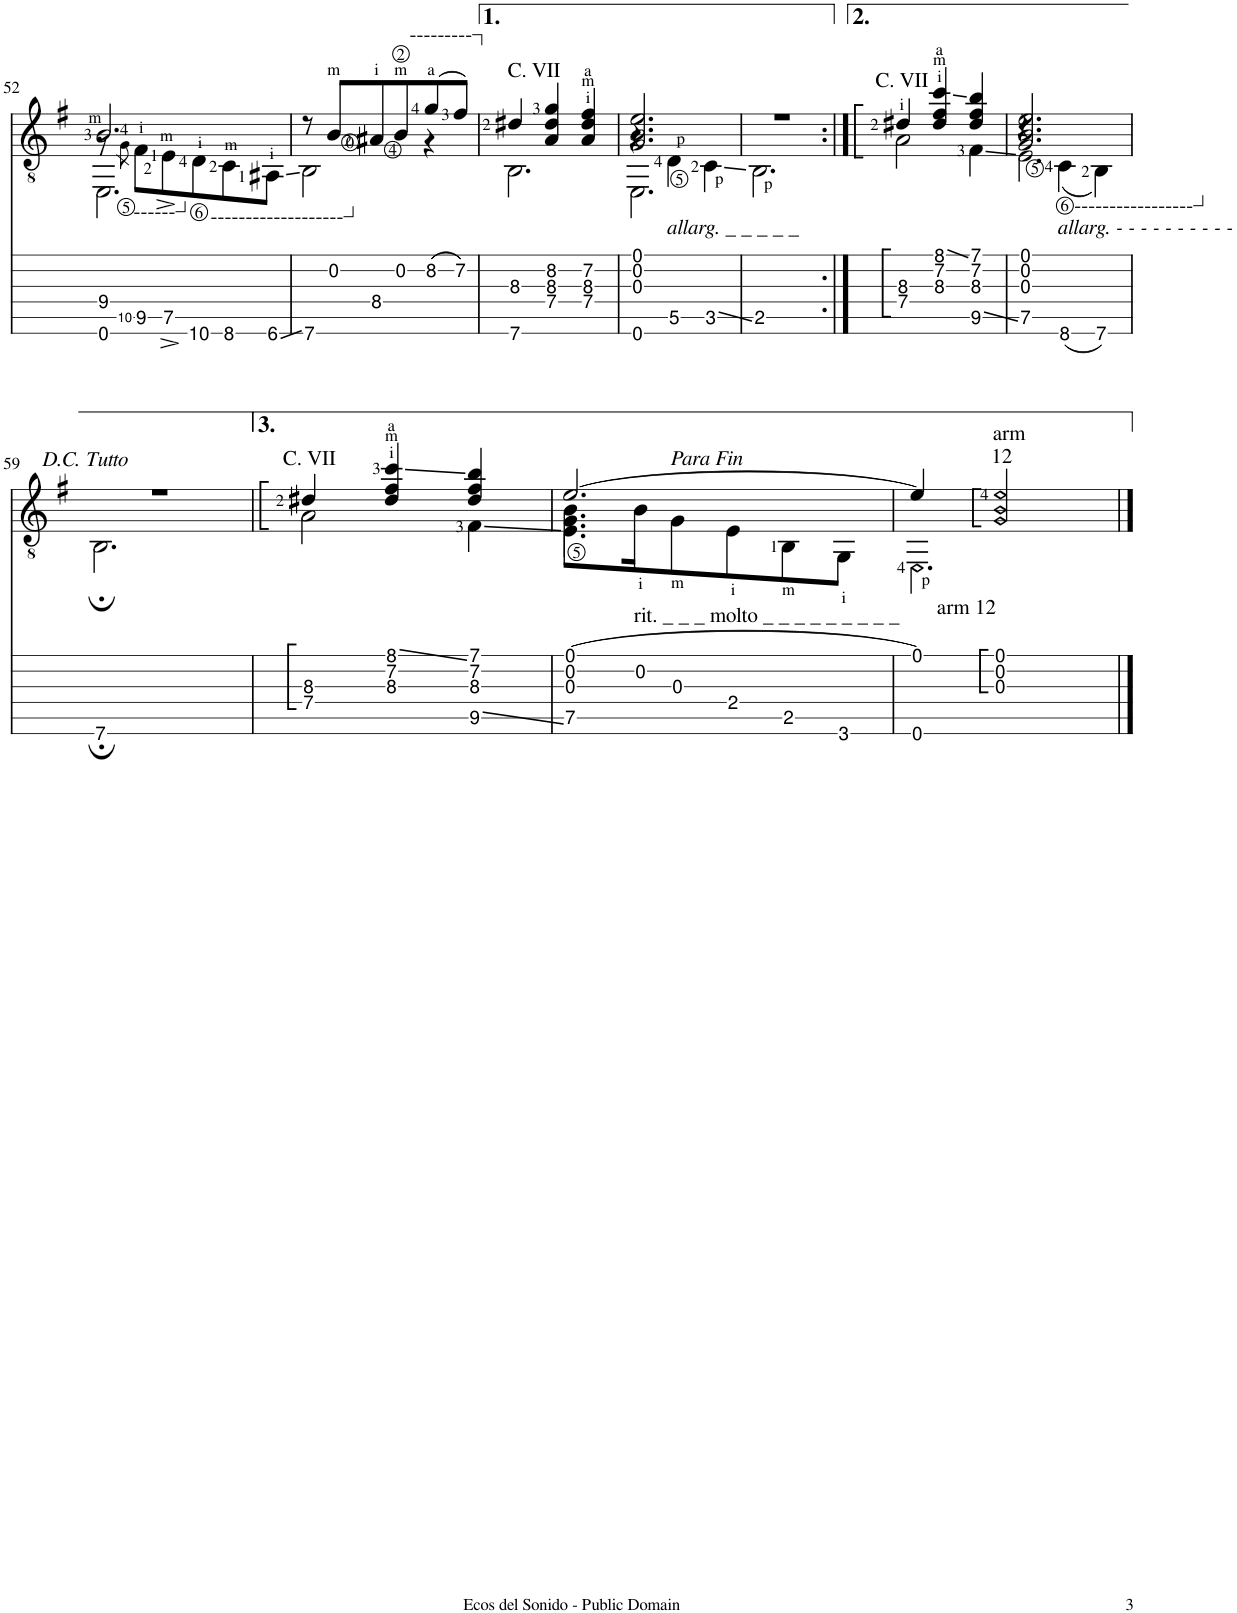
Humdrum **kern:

**kern	**kern
*part1	*part1
*staff2	*staff1
*I"Guitar	*
*I'Guit.	*
!!LO:PB:g=z
*	*clefGv2
*k[f#]	*k[f#]
*M3/4	*M3/4
=52	=52
*^	*^
*	*^	*	*^
2.B	8r	2.EE	2.B/	8r	2.EE\
.	qG	.	.	8qG\	.
!	!	!	!	!LO:TX:b:t=------┘	!
.	8F#	.	.	8F#\L	.
.	8E^L	.	.	8E^\	.
!	!	!	!	!LO:TX:b:t=-------------------┘	!
.	8DJ	.	.	8D\	.
.	8CL	.	.	8C\	.
.	8AA#J	.	.	8AA#X\J	.
*	*v	*v	*	*	*
*	*	*	*v	*v
=53	=53	=53	=53
8r	2BB	8r	2BB\
8B	.	8B/L	.
8A#L	.	8A#X/	.
!	!	!LO:TX:a:t=---------┐	!
8BJ	.	8B/	.
8gL	4r	(8g/	4r
8f#J	.	8f#/J)	.
=54	=54	=54	=54
!	!	!LO:TX:a:t=C. VII	!
4d#	2.BB	4d#X/	2.BB\
4A 4d# 4g	.	4A/ 4d#/ 4g/	.
4A 4d# 4f#	.	4A/ 4d#/ 4f#/	.
=55	=55	=55	=55
*	*^	*	*^
2.G 2.B 2.e	4r	2.EE	2.G/ 2.B/ 2.e/	4r	2.EE\
!	!LO:TX:a:i:t=allarg. _ _ _ _ _	!	!	!	!
.	4D	.	.	4D\	.
.	4C	.	.	4C\	.
*	*v	*v	*	*	*
*	*	*	*v	*v
=56	=56	=56	=56
2.r	2.BB	2.r	2.BB\
=57:|!	=57:|!	=57:|!	=57:|!
!	!	!LO:TX:a:t=C. VII	!
4d#	2A::	4d#X/	2A::\
4d# 4f# 4cc	.	4d#/ 4f#/ 4cc/	.
4d# 4f# 4b	4F#	4d#/ 4f#/ 4b/	4F#\
=58	=58	=58	=58
*	*^	*	*^
2.G 2.B 2.e	4r	2.E	2.G/ 2.B/ 2.e/	4r	2.E\
!	!	!	!	!LO:TX:b:t=-----------------┘	!
!	!LO:TX:a:i:t=allarg. - - - - - - - - - -	!	!	!	!
.	4C	.	.	(4C\	.
.	4BB	.	.	4BB\)	.
*	*v	*v	*	*	*
*	*	*	*v	*v
!!LO:LB:g=z
=59	=59	=59	=59
!	!	!LO:TX:a:i:t=D.C. Tutto	!
2.r	2.BB;	2.r	2.BB;\
=60	=60	=60	=60
!	!	!LO:TX:a:t=C. VII	!
4d#	2A::	4d#X/	2A::\
4d# 4f# 4cc	.	4d#/ 4f#/ 4cc/	.
4d# 4f# 4b	4F#	4d#/ 4f#/ 4b/	4F#\
=61	=61	=61	=61
*	*^	*	*^
[2.e	8.G\ 8.B\L	4.E	[2.e/	8.G\ 8.B\L	4.E\
!	!LO:TX:a:t=rit. _ _ _ molto _ _ _ _ _ _ _ _ _	!	!	!	!
.	16BJk	.	.	16B\K	.
!	!	!	!	!LO:TX:a:i:t=Para Fin	!
.	8GL	.	.	8G\	.
.	8EJ	4.ryy	.	8E\	4.ryy
.	8BBL	.	.	8BB\	.
.	8GGJ	.	.	8GG\J	.
*	*v	*v	*	*	*
*	*	*	*v	*v
=62	=62	=62	=62
!LO:TX:a:t=arm 12	!	!	!
4e]	2.EE	4e/]	2.EE\
!	!	!LO:TX:a:t=arm	!
!	!	!LO:TX:a:t=12	!
2G:: 2B:: 2e::	.	2G/:: 2B/:: 2e/::	.
*v	*v	*	*
*	*v	*v
==	==
*-	*-
